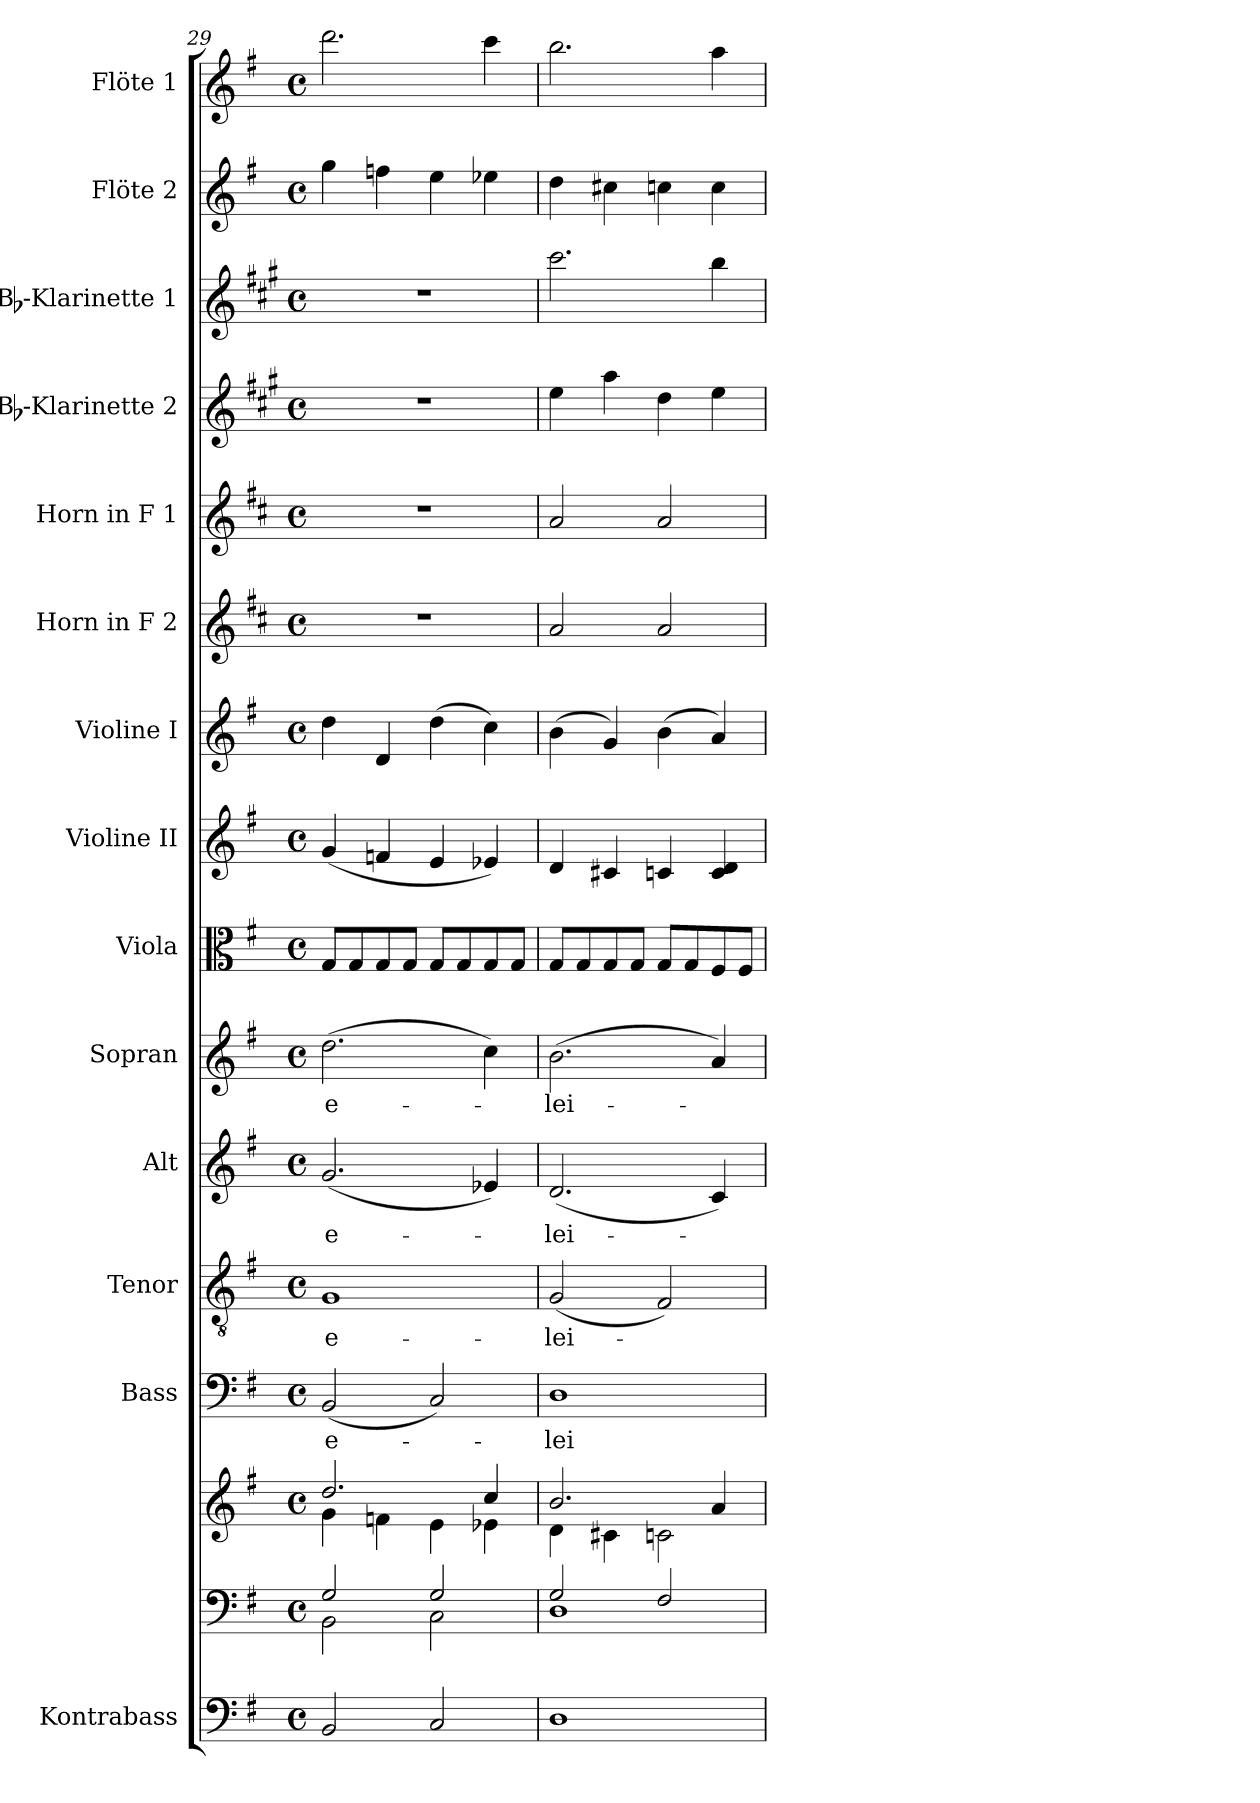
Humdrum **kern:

**kern	**kern	**kern	**kern	**text	**kern	**text	**kern	**text	**kern	**text	**kern	**kern	**kern	**kern	**kern	**kern	**kern	**kern	**kern
*part15	*part14	*part14	*part13	*part13	*part12	*part12	*part11	*part11	*part10	*part10	*part9	*part8	*part7	*part6	*part5	*part4	*part3	*part2	*part1
*staff16	*staff15	*staff14	*staff13	*staff13	*staff12	*staff12	*staff11	*staff11	*staff10	*staff10	*staff9	*staff8	*staff7	*staff6	*staff5	*staff4	*staff3	*staff2	*staff1
*I"Kontrabass	*	*	*I"Bass	*	*I"Tenor	*	*I"Alt	*	*I"Sopran	*	*I"Viola	*I"Violine II	*I"Violine I	*I"Horn in F 2	*I"Horn in F 1	*I"Bb-Klarinette 2	*I"Bb-Klarinette 1	*I"Flöte 2	*I"Flöte 1
*I'Kb.	*	*	*I'B.	*	*I'T.	*	*I'A.	*	*I'S.	*	*I'Vla.	*I'Vl. II	*I'Vl. I	*I'Horn 2	*I'Horn 1	*I'Bb Kl. 2	*I'Bb Kl. 1	*I'Fl. 2	*I'Fl. 1
!!LO:PB:g=z
*clefF4	*clefF4	*clefG2	*clefF4	*	*clefGv2	*	*clefG2	*	*clefG2	*	*clefC3	*clefG2	*clefG2	*clefG2	*clefG2	*clefG2	*clefG2	*clefG2	*clefG2
*ITrd7c12	*	*	*	*	*	*	*	*	*	*	*	*	*	*ITrd4c7	*ITrd4c7	*ITrd1c2	*ITrd1c2	*	*
*k[f#]	*k[f#]	*k[f#]	*k[f#]	*	*k[f#]	*	*k[f#]	*	*k[f#]	*	*k[f#]	*k[f#]	*k[f#]	*k[f#]	*k[f#]	*k[f#]	*k[f#]	*k[f#]	*k[f#]
*G:	*G:	*G:	*G:	*	*G:	*	*G:	*	*G:	*	*G:	*G:	*G:	*G:	*G:	*G:	*G:	*G:	*G:
*M4/4	*M4/4	*M4/4	*M4/4	*	*M4/4	*	*M4/4	*	*M4/4	*	*M4/4	*M4/4	*M4/4	*M4/4	*M4/4	*M4/4	*M4/4	*M4/4	*M4/4
*met(c)	*met(c)	*met(c)	*met(c)	*	*met(c)	*	*met(c)	*	*met(c)	*	*met(c)	*met(c)	*met(c)	*met(c)	*met(c)	*met(c)	*met(c)	*met(c)	*met(c)
=29	=29	=29	=29	=29	=29	=29	=29	=29	=29	=29	=29	=29	=29	=29	=29	=29	=29	=29	=29
*	*^	*^	*	*	*	*	*	*	*	*	*	*	*	*	*	*	*	*	*
!	!	!	!	!	!	!LO:LY:b	!	!LO:LY:b	!	!LO:LY:b	!	!LO:LY:b	!	!	!	!	!	!	!	!	!
2BBB/	2G/	2BB\	2.dd/	4g\	(<2BB/	e-	1G	e-	(<2.g/	e-	(>2.dd\	e-	8G/L	(<4g/	4dd\	1r	1r	1r	1r	4gg\	2.ddd\
.	.	.	.	.	.	.	.	.	.	.	.	.	8G/	.	.	.	.	.	.	.	.
.	.	.	.	4fn\	.	.	.	.	.	.	.	.	8G/	4fn/	4d/	.	.	.	.	4ffn\	.
.	.	.	.	.	.	.	.	.	.	.	.	.	8G/J	.	.	.	.	.	.	.	.
2CC/	2G/	2C\	.	4e\	2C/)	.	.	.	.	.	.	.	8G/L	4e/	(>4dd\	.	.	.	.	4ee\	.
.	.	.	.	.	.	.	.	.	.	.	.	.	8G/	.	.	.	.	.	.	.	.
.	.	.	4cc/	4e-X\	.	.	.	.	4e-X/)	.	4cc\)	.	8G/	4e-X/)	4cc\)	.	.	.	.	4ee-X\	4ccc\
.	.	.	.	.	.	.	.	.	.	.	.	.	8G/J	.	.	.	.	.	.	.	.
=30	=30	=30	=30	=30	=30	=30	=30	=30	=30	=30	=30	=30	=30	=30	=30	=30	=30	=30	=30	=30	=30
!	!	!	!	!	!	!LO:LY:b	!	!LO:LY:b	!	!LO:LY:b	!	!LO:LY:b	!	!	!	!	!	!	!	!	!
1DD	2G/	1D	2.b/	4d\	1D	-lei-	(<2G/	-lei-	(<2.d/	-lei-	(>2.b\	-lei-	8G/L	4d/	(>4b\	2d/	2d/	4dd\	2.bb\	4dd\	2.bb\
.	.	.	.	.	.	.	.	.	.	.	.	.	8G/	.	.	.	.	.	.	.	.
.	.	.	.	4c#X\	.	.	.	.	.	.	.	.	8G/	4c#X/	4g/)	.	.	4gg\	.	4cc#X\	.
.	.	.	.	.	.	.	.	.	.	.	.	.	8G/J	.	.	.	.	.	.	.	.
.	2F#/	.	.	2cn\	.	.	2F#/)	.	.	.	.	.	8G/L	4cn/	(>4b\	2d/	2d/	4cc\	.	4ccn\	.
.	.	.	.	.	.	.	.	.	.	.	.	.	8G/	.	.	.	.	.	.	.	.
.	.	.	4a/	.	.	.	.	.	4c/)	.	4a/)	.	8F#/	4c/ 4d/	4a/)	.	.	4dd\	4aa\	4cc\	4aa\
.	.	.	.	.	.	.	.	.	.	.	.	.	8F#/J	.	.	.	.	.	.	.	.
*	*v	*v	*	*	*	*	*	*	*	*	*	*	*	*	*	*	*	*	*	*	*
*	*	*v	*v	*	*	*	*	*	*	*	*	*	*	*	*	*	*	*	*	*
=	=	=	=	=	=	=	=	=	=	=	=	=	=	=	=	=	=	=	=
*-	*-	*-	*-	*-	*-	*-	*-	*-	*-	*-	*-	*-	*-	*-	*-	*-	*-	*-	*-
